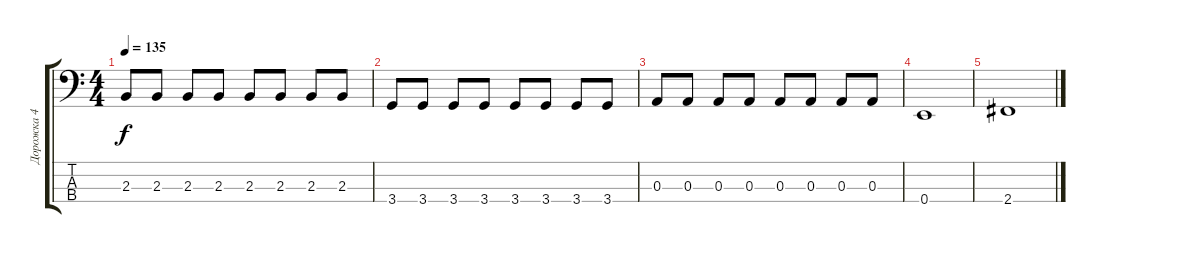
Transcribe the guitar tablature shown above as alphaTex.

\track ("Дорожка 4" "Дорожка 4") {instrument electricbassfinger}
\staff {score tabs}
\tuning (G2 D2 A1 E1) {hide}
\ts (4 4)
\tempo 135
\clef f4
\ks c
2.3.8{dy f} 2.3.8 2.3.8 2.3.8 2.3.8 2.3.8 2.3.8 2.3.8 |
3.4.8 3.4.8 3.4.8 3.4.8 3.4.8 3.4.8 3.4.8 3.4.8 |
0.3.8 0.3.8 0.3.8 0.3.8 0.3.8 0.3.8 0.3.8 0.3.8 |
0.4.1 |
2.4.1
